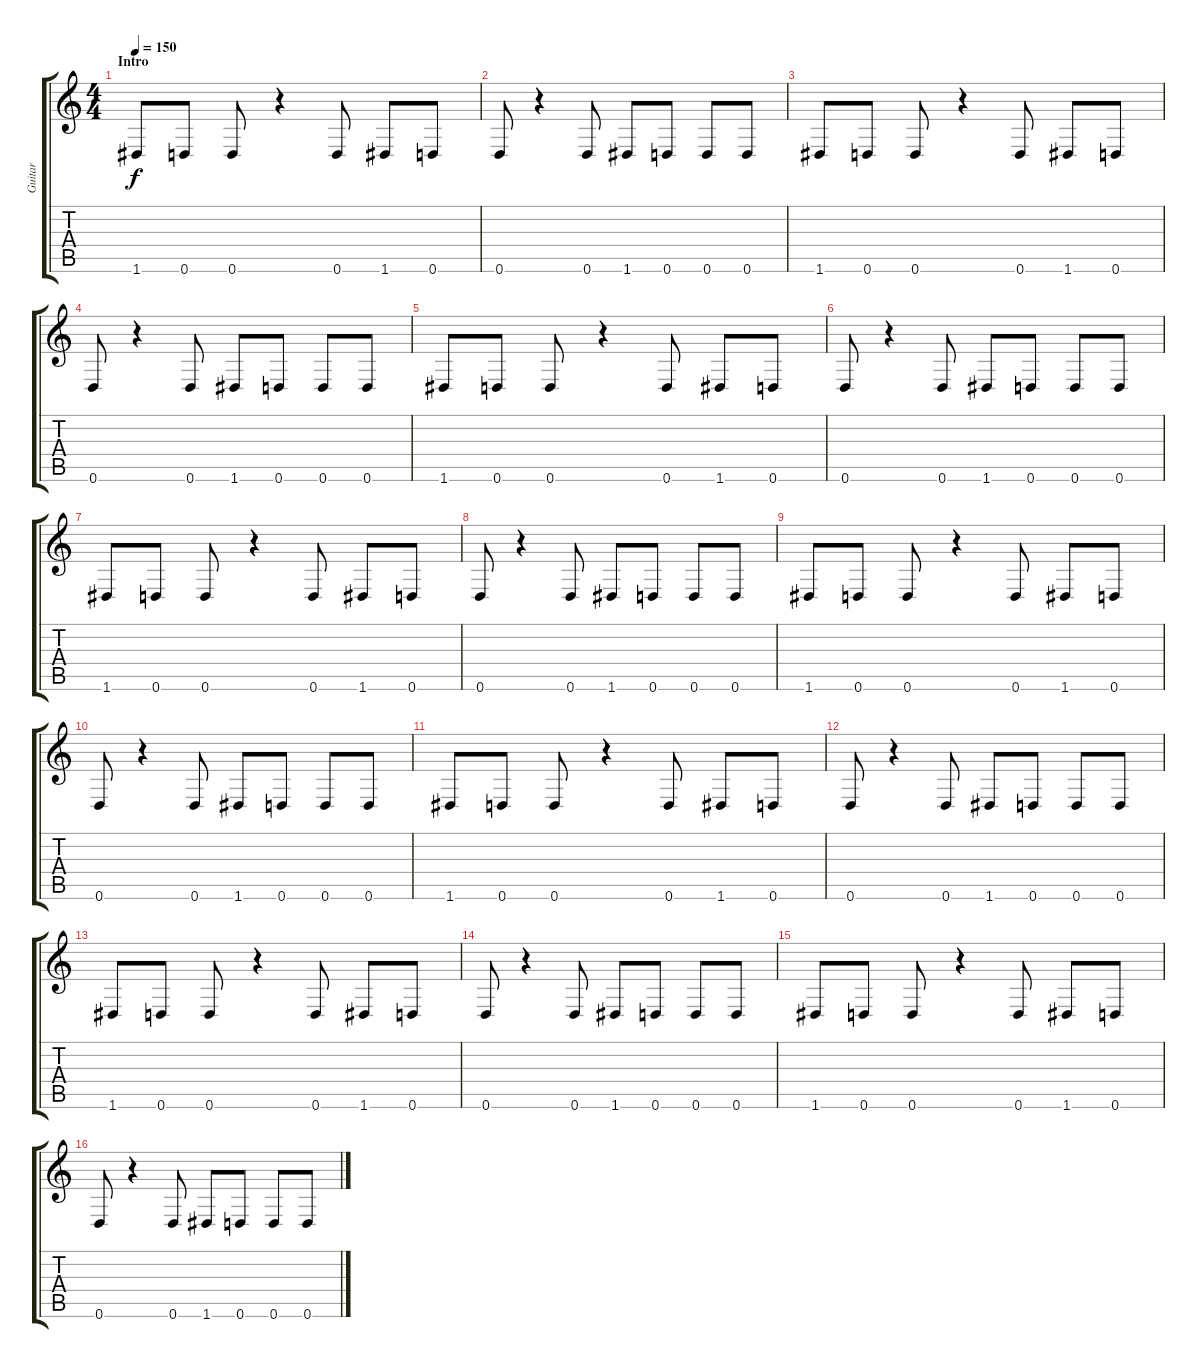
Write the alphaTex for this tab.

\track ("Guitar" "Guitar") {instrument overdrivenguitar}
\staff {score tabs}
\tuning (E4 B3 G3 D3 A2 D2) {hide}
\ts (4 4)
\section ("" "Intro")
\tempo 150
\clef g2
\ks c
1.6.8{dy f instrument overdrivenguitar} 0.6.8 0.6.8 r.4 0.6.8 1.6.8 0.6.8 |
0.6.8 r.4 0.6.8 1.6.8 0.6.8 0.6.8 0.6.8 |
1.6.8 0.6.8 0.6.8 r.4 0.6.8 1.6.8 0.6.8 |
0.6.8 r.4 0.6.8 1.6.8 0.6.8 0.6.8 0.6.8 |
1.6.8 0.6.8 0.6.8 r.4 0.6.8 1.6.8 0.6.8 |
0.6.8 r.4 0.6.8 1.6.8 0.6.8 0.6.8 0.6.8 |
1.6.8 0.6.8 0.6.8 r.4 0.6.8 1.6.8 0.6.8 |
0.6.8 r.4 0.6.8 1.6.8 0.6.8 0.6.8 0.6.8 |
1.6.8 0.6.8 0.6.8 r.4 0.6.8 1.6.8 0.6.8 |
0.6.8 r.4 0.6.8 1.6.8 0.6.8 0.6.8 0.6.8 |
1.6.8 0.6.8 0.6.8 r.4 0.6.8 1.6.8 0.6.8 |
0.6.8 r.4 0.6.8 1.6.8 0.6.8 0.6.8 0.6.8 |
1.6.8 0.6.8 0.6.8 r.4 0.6.8 1.6.8 0.6.8 |
0.6.8 r.4 0.6.8 1.6.8 0.6.8 0.6.8 0.6.8 |
1.6.8 0.6.8 0.6.8 r.4 0.6.8 1.6.8 0.6.8 |
0.6.8 r.4 0.6.8 1.6.8 0.6.8 0.6.8 0.6.8
